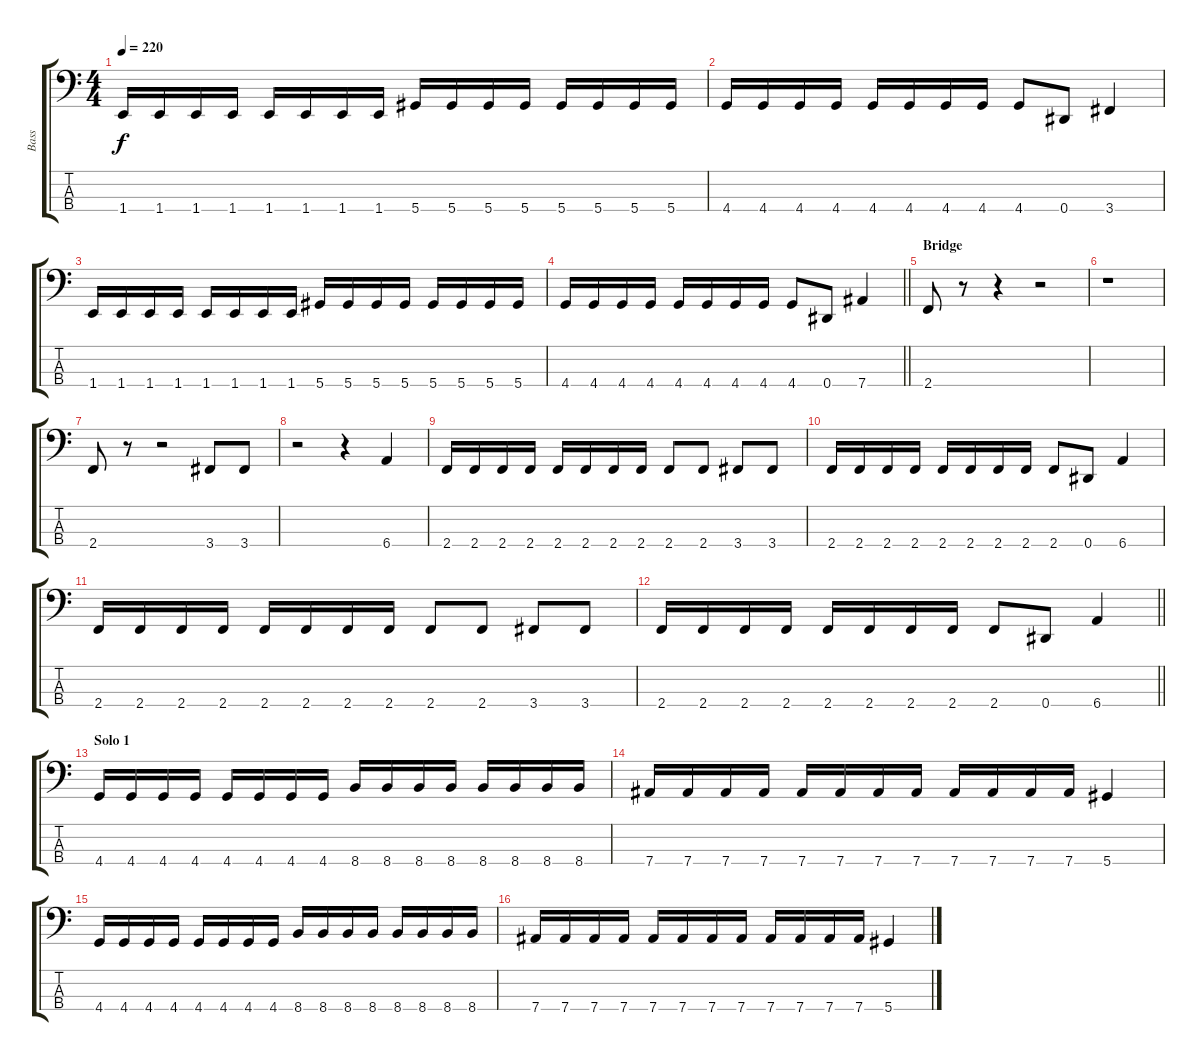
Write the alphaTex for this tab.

\track ("Bass" "Bass") {instrument electricbassfinger}
\staff {score tabs}
\tuning (Gb2 Db2 Ab1 Eb1) {hide}
\ts (4 4)
\tempo 220
\clef f4
\ks c
1.4.16{dy f} 1.4.16 1.4.16 1.4.16 1.4.16 1.4.16 1.4.16 1.4.16 5.4.16 5.4.16 5.4.16 5.4.16 5.4.16 5.4.16 5.4.16 5.4.16 |
4.4.16 4.4.16 4.4.16 4.4.16 4.4.16 4.4.16 4.4.16 4.4.16 4.4.8 0.4.8 3.4.4 |
1.4.16 1.4.16 1.4.16 1.4.16 1.4.16 1.4.16 1.4.16 1.4.16 5.4.16 5.4.16 5.4.16 5.4.16 5.4.16 5.4.16 5.4.16 5.4.16 |
\barLineRight lightlight
4.4.16 4.4.16 4.4.16 4.4.16 4.4.16 4.4.16 4.4.16 4.4.16 4.4.8 0.4.8 7.4.4 |
\section ("" "Bridge")
2.4.8 r.8 r.4 r.2 |
r.1 |
2.4.8 r.8 r.2 3.4.8 3.4.8 |
r.2 r.4 6.4.4 |
2.4.16 2.4.16 2.4.16 2.4.16 2.4.16 2.4.16 2.4.16 2.4.16 2.4.8 2.4.8 3.4.8 3.4.8 |
2.4.16 2.4.16 2.4.16 2.4.16 2.4.16 2.4.16 2.4.16 2.4.16 2.4.8 0.4.8 6.4.4 |
2.4.16 2.4.16 2.4.16 2.4.16 2.4.16 2.4.16 2.4.16 2.4.16 2.4.8 2.4.8 3.4.8 3.4.8 |
\barLineRight lightlight
2.4.16 2.4.16 2.4.16 2.4.16 2.4.16 2.4.16 2.4.16 2.4.16 2.4.8 0.4.8 6.4.4 |
\section ("" "Solo 1")
4.4.16 4.4.16 4.4.16 4.4.16 4.4.16 4.4.16 4.4.16 4.4.16 8.4.16 8.4.16 8.4.16 8.4.16 8.4.16 8.4.16 8.4.16 8.4.16 |
7.4.16 7.4.16 7.4.16 7.4.16 7.4.16 7.4.16 7.4.16 7.4.16 7.4.16 7.4.16 7.4.16 7.4.16 5.4.4 |
4.4.16 4.4.16 4.4.16 4.4.16 4.4.16 4.4.16 4.4.16 4.4.16 8.4.16 8.4.16 8.4.16 8.4.16 8.4.16 8.4.16 8.4.16 8.4.16 |
7.4.16 7.4.16 7.4.16 7.4.16 7.4.16 7.4.16 7.4.16 7.4.16 7.4.16 7.4.16 7.4.16 7.4.16 5.4.4
